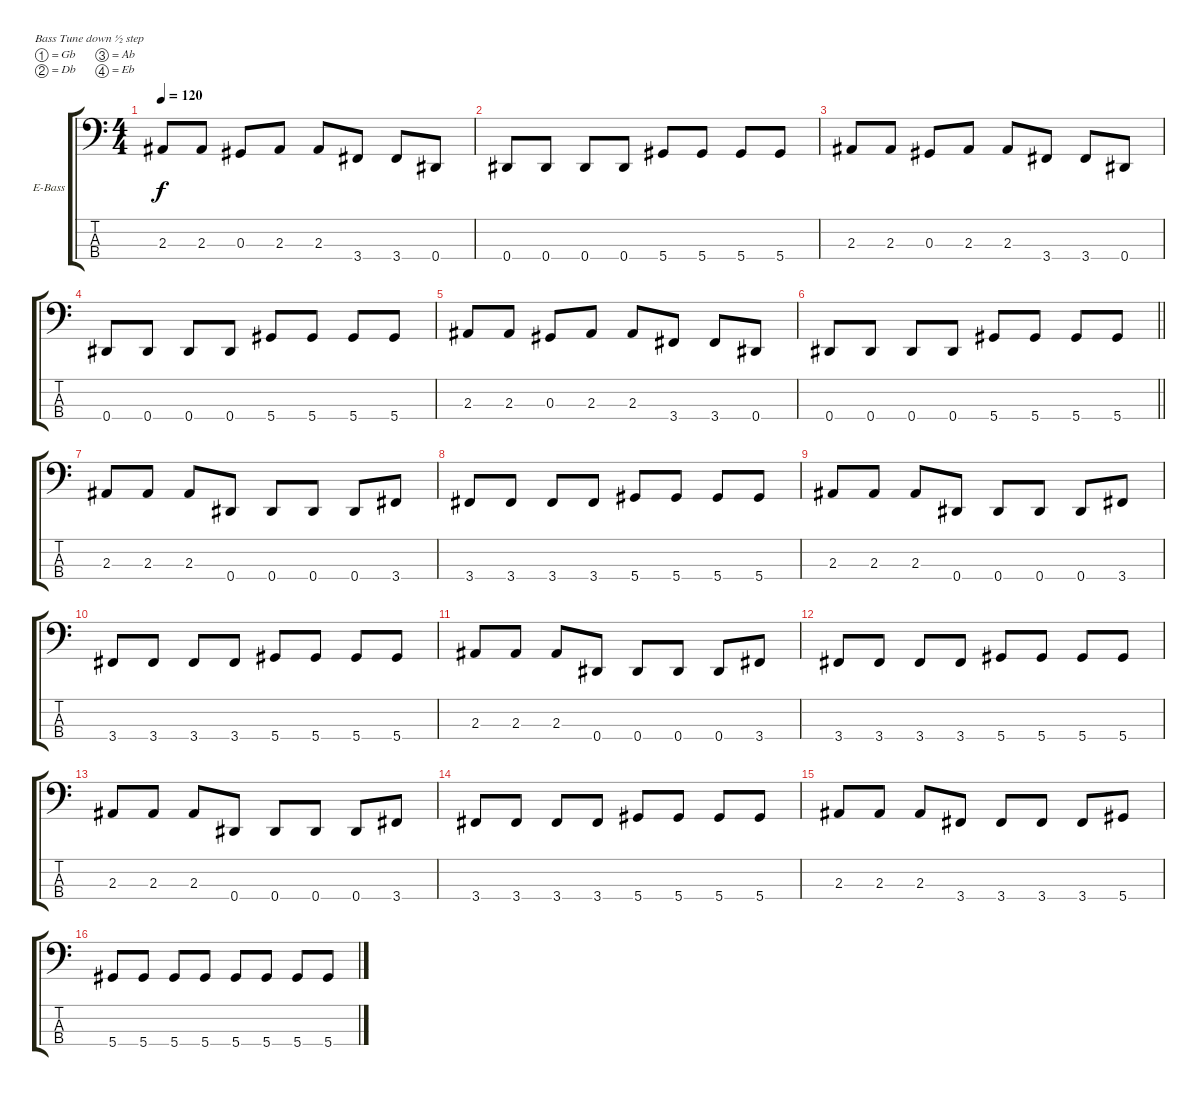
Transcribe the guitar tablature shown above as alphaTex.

\bracketExtendMode groupsimilarinstruments
\firstSystemTrackNameOrientation horizontal
\otherSystemsTrackNameOrientation horizontal
\track ("Bass" "E-Bass") {instrument electricbasspick}
\staff {score tabs}
\tuning (Gb2 Db2 Ab1 Eb1)
\ts (4 4)
\tempo 120
\clef f4
\ks c
2.3.8{dy f} 2.3.8 0.3.8 2.3.8 2.3.8 3.4.8 3.4.8 0.4.8 |
0.4.8 0.4.8 0.4.8 0.4.8 5.4.8 5.4.8 5.4.8 5.4.8 |
2.3.8 2.3.8 0.3.8 2.3.8 2.3.8 3.4.8 3.4.8 0.4.8 |
0.4.8 0.4.8 0.4.8 0.4.8 5.4.8 5.4.8 5.4.8 5.4.8 |
2.3.8 2.3.8 0.3.8 2.3.8 2.3.8 3.4.8 3.4.8 0.4.8 |
\barLineRight lightlight
0.4.8 0.4.8 0.4.8 0.4.8 5.4.8 5.4.8 5.4.8 5.4.8 |
2.3.8 2.3.8 2.3.8 0.4.8 0.4.8 0.4.8 0.4.8 3.4.8 |
3.4.8 3.4.8 3.4.8 3.4.8 5.4.8 5.4.8 5.4.8 5.4.8 |
2.3.8 2.3.8 2.3.8 0.4.8 0.4.8 0.4.8 0.4.8 3.4.8 |
3.4.8 3.4.8 3.4.8 3.4.8 5.4.8 5.4.8 5.4.8 5.4.8 |
2.3.8 2.3.8 2.3.8 0.4.8 0.4.8 0.4.8 0.4.8 3.4.8 |
3.4.8 3.4.8 3.4.8 3.4.8 5.4.8 5.4.8 5.4.8 5.4.8 |
2.3.8 2.3.8 2.3.8 0.4.8 0.4.8 0.4.8 0.4.8 3.4.8 |
3.4.8 3.4.8 3.4.8 3.4.8 5.4.8 5.4.8 5.4.8 5.4.8 |
2.3.8 2.3.8 2.3.8 3.4.8 3.4.8 3.4.8 3.4.8 5.4.8 |
5.4.8 5.4.8 5.4.8 5.4.8 5.4.8 5.4.8 5.4.8 5.4.8
